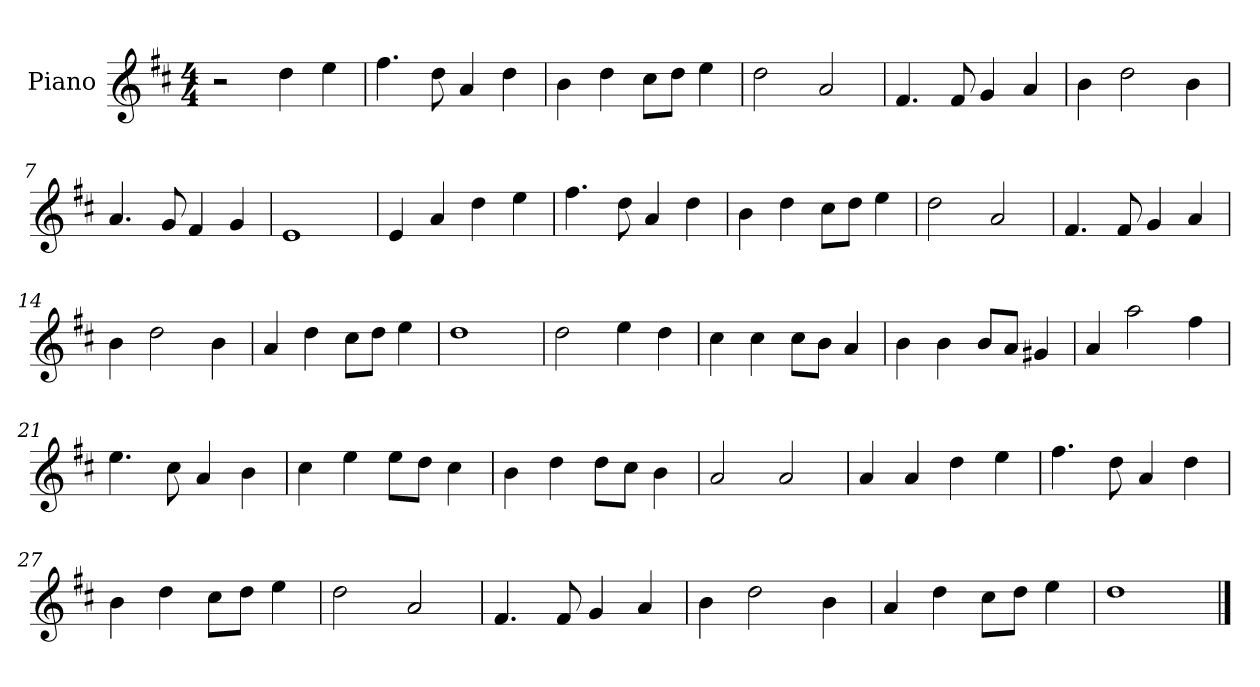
**kern
*part1
*staff1
*I"Piano
*I'Pno
*clefG2
*k[f#c#]
*M4/4
=1
2r
4dd\
4ee\
=2
4.ff#\
8dd\
4a/
4dd\
=3
4b\
4dd\
8cc#\L
8dd\J
4ee\
=4
2dd\
2a/
=5
4.f#/
8f#/
4g/
4a/
=6
4b\
2dd\
4b\
=7
4.a/
8g/
4f#/
4g/
=8
1e
=9
4e/
4a/
4dd\
4ee\
=10
4.ff#\
8dd\
4a/
4dd\
=11
4b\
4dd\
8cc#\L
8dd\J
4ee\
=12
2dd\
2a/
=13
4.f#/
8f#/
4g/
4a/
=14
4b\
2dd\
4b\
=15
4a/
4dd\
8cc#\L
8dd\J
4ee\
=16
1dd
=17
2dd\
4ee\
4dd\
=18
4cc#\
4cc#\
8cc#\L
8b\J
4a/
=19
4b\
4b\
8b/L
8a/J
4g#X/
=20
4a/
2aa\
4ff#\
=21
4.ee\
8cc#\
4a/
4b\
=22
4cc#\
4ee\
8ee\L
8dd\J
4cc#\
=23
4b\
4dd\
8dd\L
8cc#\J
4b\
=24
2a/
2a/
=25
4a/
4a/
4dd\
4ee\
=26
4.ff#\
8dd\
4a/
4dd\
=27
4b\
4dd\
8cc#\L
8dd\J
4ee\
=28
2dd\
2a/
=29
4.f#/
8f#/
4g/
4a/
=30
4b\
2dd\
4b\
=31
4a/
4dd\
8cc#\L
8dd\J
4ee\
=32
1dd
==
*-
